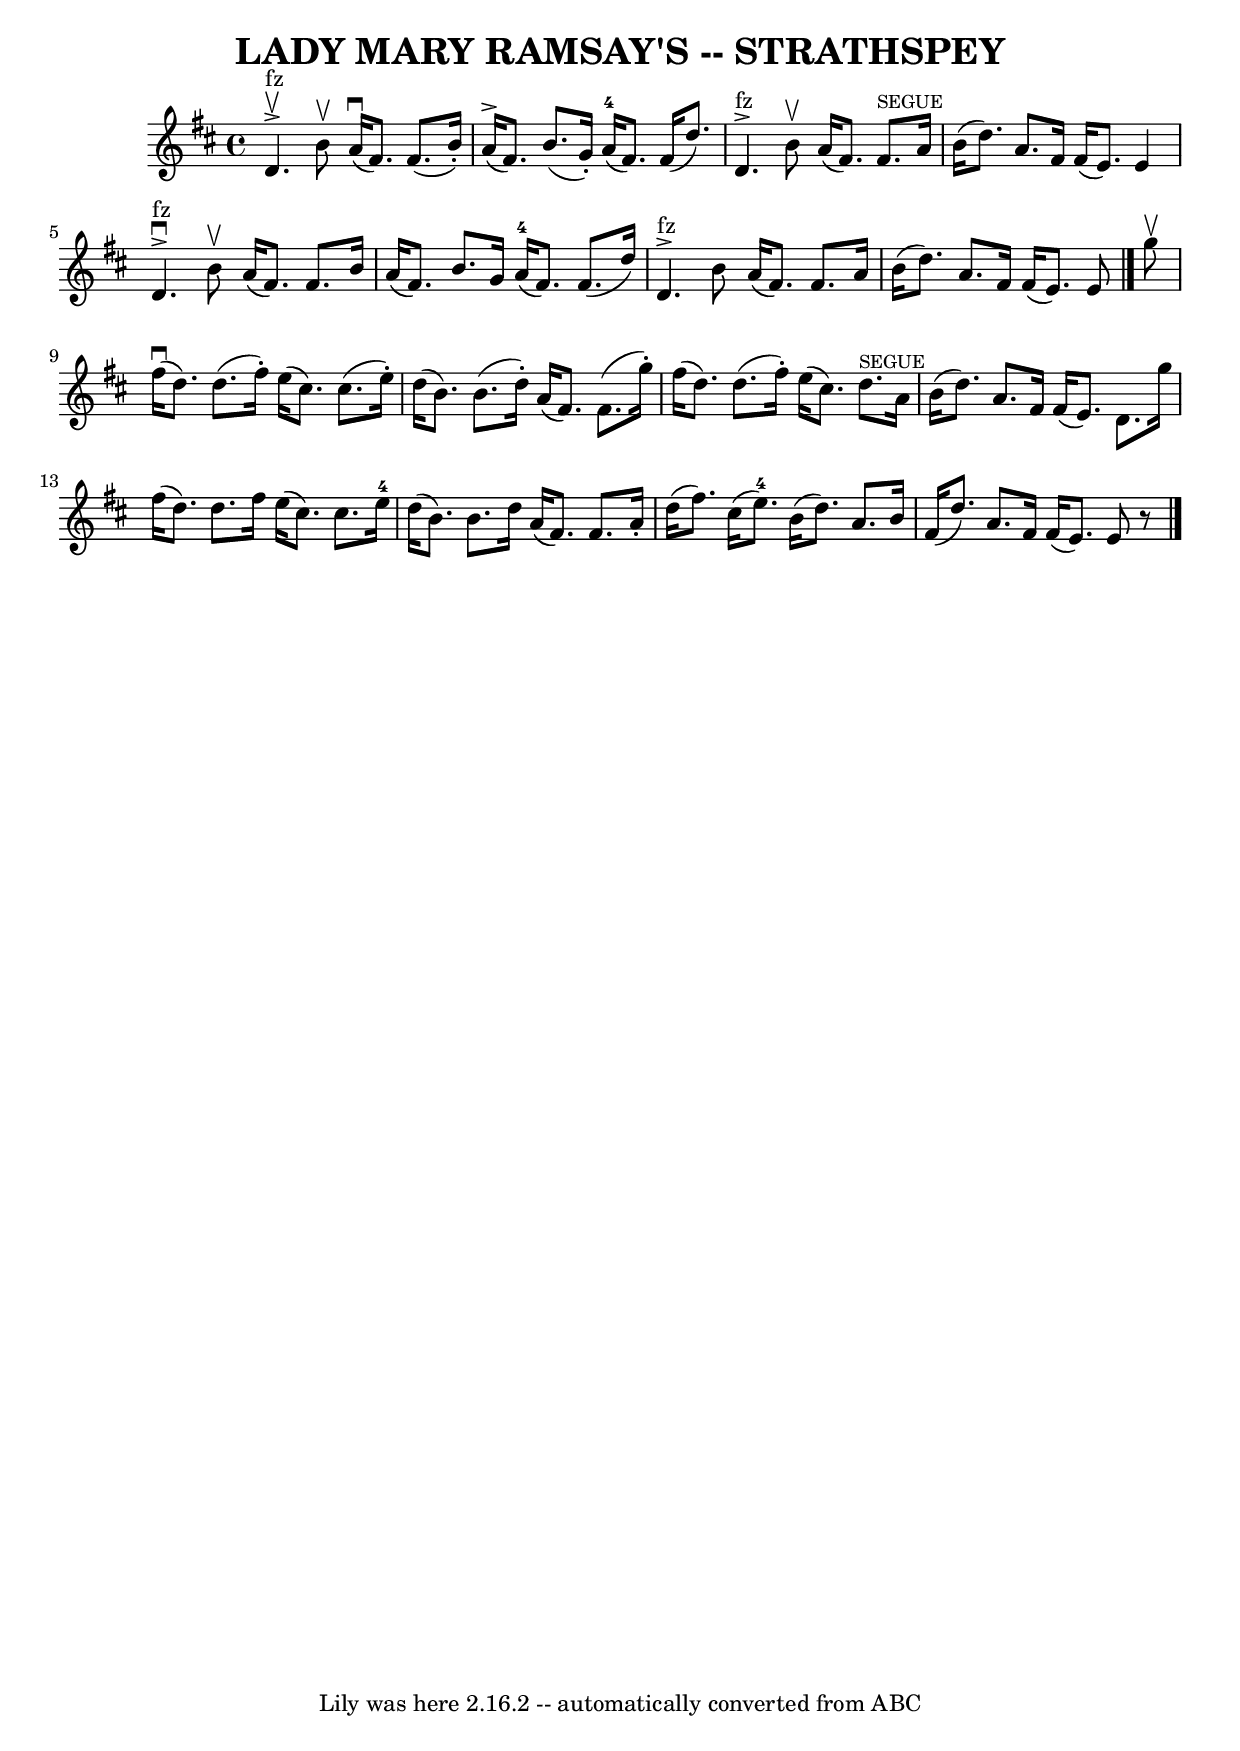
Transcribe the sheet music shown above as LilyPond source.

\version "2.16.2"
\include "Mammoth.ily"
\header {
  %% book = "Ryan's Mammoth Collection of Fiddle Tunes"
  crossRefNumber = "1"
  footnotes = ""
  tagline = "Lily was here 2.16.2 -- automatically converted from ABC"
  title = "LADY MARY RAMSAY'S -- STRATHSPEY"

}
voicedefault =  {


  \override Staff.TimeSignature #'style = #'C
  \time 4/4 
  \key d \major
  d'4.^"fz"^\upbow^\accent b'8^\upbow a'16 (^\downbow fis'8.) fis'8. (b'16-.)   |
  a'16 (^\accent   
  fis'8.) b'8. (g'16-.) a'16-4(fis'8.) fis'16 (d''8. )   |
  d'4.^"fz"^\accent b'8^\upbow a'16 (fis'8.)   
  fis'8.^\segue a'16    |
  b'16 (d''8.) a'8. fis'16    
  fis'16 (e'8.) e'4    |
  d'4.^"fz"^\accent^\downbow b'8^\upbow a'16 (fis'8.) fis'8. b'16    |
  a'16 (fis'8.) b'8. g'16 a'16-4(fis'8.) fis'8. (d''16)   
  |
  d'4.^"fz"^\accent b'8 a'16 (fis'8.) fis'8. a'16 
  |
  b'16 (d''8.) a'8. fis'16 fis'16 (e'8.) e'8  
  \bar "|." g''8^\upbow   |
  fis''16 (^\downbow d''8.)   
  d''8. (fis''16-.) e''16 (cis''8.) cis''8. (e''16-.)   
  |
  d''16 (b'8.) b'8. (d''16-.) a'16 (fis'8.)   
  fis'8. (g''16-.)   |
  fis''16 (d''8.) d''8. (fis''16-.) e''16 (cis''8.) d''8.^\segue a'16    |
  b'16 (
  d''8.) a'8. fis'16 fis'16 (e'8.) d'8. g''16    |
  
  fis''16 (d''8.) d''8. fis''16 e''16 (cis''8.) cis''8.   
  e''16-4   |
  d''16 (b'8.) b'8. d''16    |
  a'16 (fis'8.) fis'8. a'16-.   |
  d''16 (fis''8.)   
  cis''16 (e''8.-4) b'16 (d''8.) a'8. b'16    |
  
  fis'16 (d''8.) a'8. fis'16 fis'16 (e'8.) e'8    r8   
  \bar "|."   

}

\score{
  <<

    \context Staff="default"
    {
      \voicedefault 
      
    }

  >>
  \layout {
    
  }
  \midi {
  }

}
